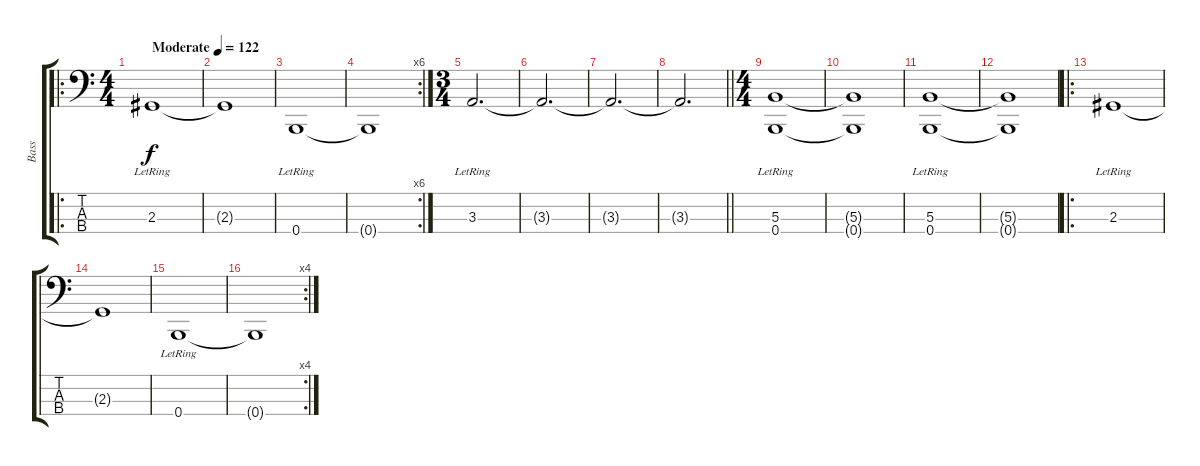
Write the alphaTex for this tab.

\track ("Bass" "Bass") {instrument electricbassfinger}
\staff {score tabs}
\tuning (E2 B1 Gb1 B0) {hide}
\ro
\ts (4 4)
\tempo (122 "Moderate")
\clef f4
\ks c
2.3{lr}.1{dy f instrument electricbassfinger} |
2.3{t}.1 |
0.4{lr}.1 |
\rc 6
0.4{t}.1 |
\ts (3 4)
3.3{lr}.2{d} |
3.3{t}.2{d} |
3.3{t}.2{d} |
\barLineRight lightlight
3.3{t}.2{d} |
\ts (4 4)
(5.3{lr} 0.4{lr}).1 |
(5.3{t} 0.4{t}).1 |
(5.3{lr} 0.4{lr}).1 |
(5.3{t} 0.4{t}).1 |
\ro
2.3{lr}.1 |
2.3{t}.1 |
0.4{lr}.1 |
\rc 4
0.4{t}.1
